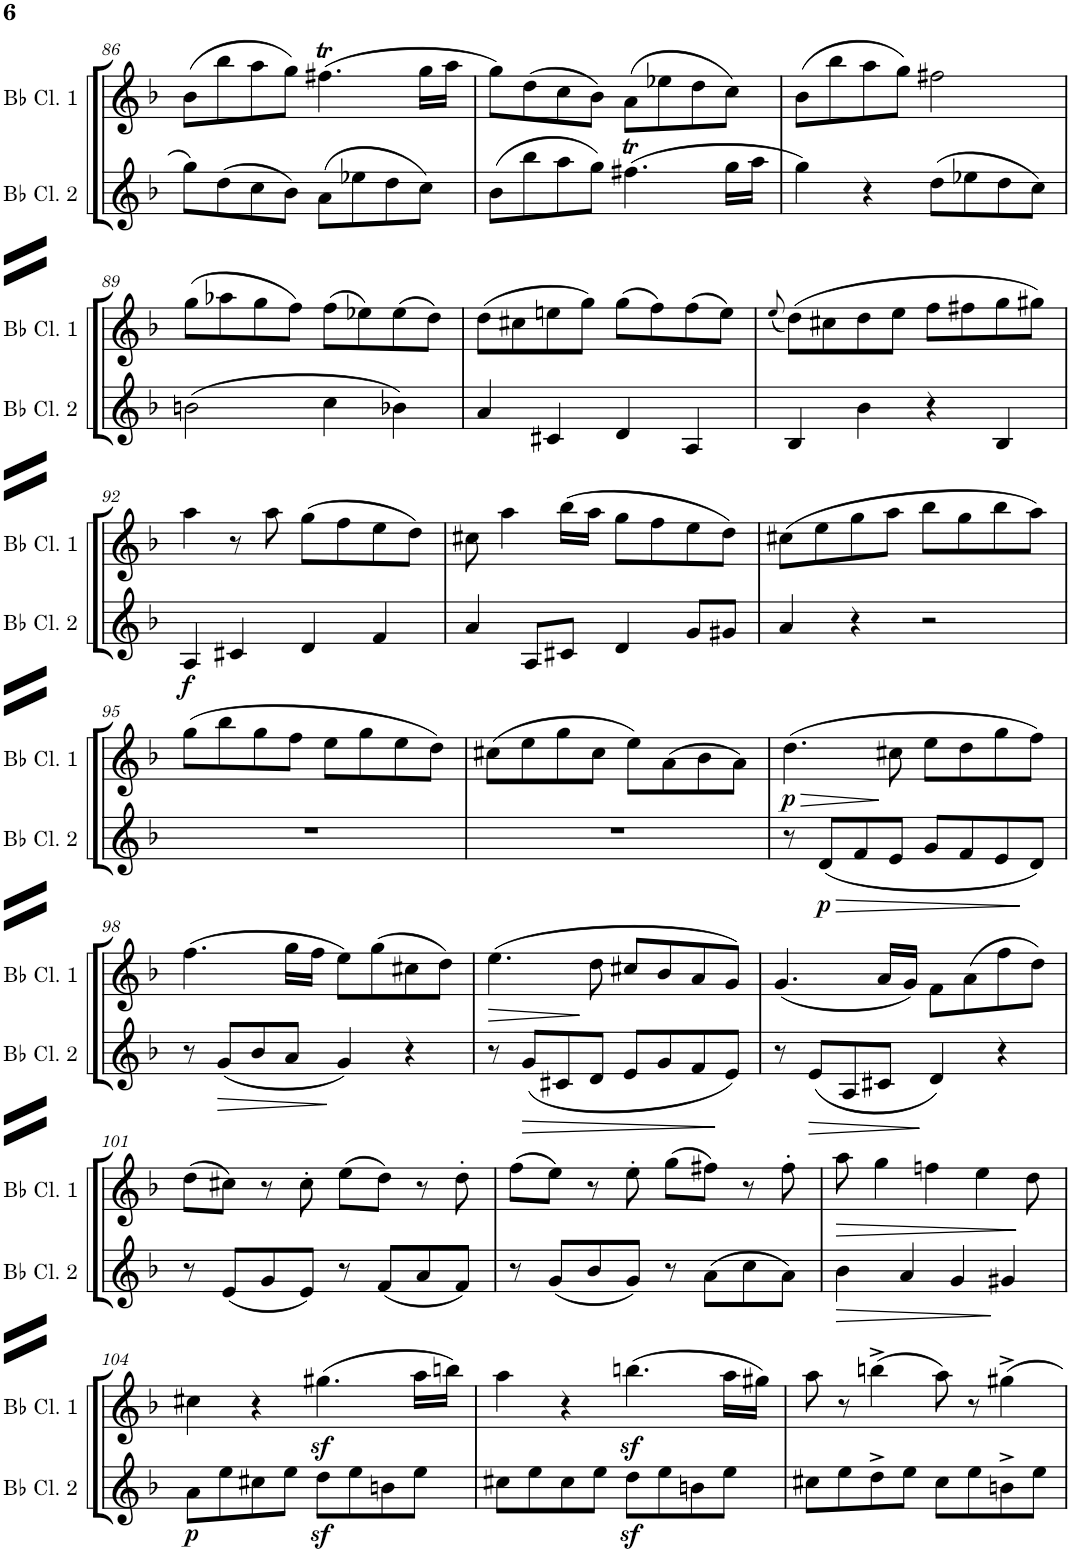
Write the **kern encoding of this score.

**kern	**dynam	**kern	**dynam
*part2	*part2	*part1	*part1
*staff2	*staff2	*staff1	*staff1
*I"Bb Clarinet 2	*	*I"Bb Clarinet 1	*
*I'Bb Cl. 2	*	*I'Bb Cl. 1	*
!!LO:PB:g=z
*clefG2	*	*clefG2	*
*Trd1c2	*	*Trd1c2	*
*k[b-]	*	*k[b-]	*
*M4/4	*	*M4/4	*
*met(c)	*	*met(c)	*
=86	=86	=86	=86
8gg\L	.	(8b-\L	.
(8dd\	.	8bb-\	.
8cc\	.	8aa\	.
8b-\J)	.	8gg\J)	.
(8a\L	.	(4.ff#Xt\	.
8ee-X\	.	.	.
8dd\	.	.	.
8cc\J)	.	16gg\LL	.
.	.	16aa\JJ	.
=87	=87	=87	=87
(8b-\L	.	8gg\L)	.
8bb-\	.	(8dd\	.
8aa\	.	8cc\	.
8gg\J)	.	8b-\J)	.
(4.ff#Xt\	.	(8a\L	.
.	.	8ee-X\	.
.	.	8dd\	.
16gg\LL	.	8cc\J)	.
16aa\JJ	.	.	.
=88	=88	=88	=88
4gg\)	.	(8b-\L	.
.	.	8bb-\	.
4r	.	8aa\	.
.	.	8gg\J)	.
(8dd\L	.	2ff#X\	.
8ee-X\	.	.	.
8dd\	.	.	.
8cc\J)	.	.	.
!!LO:LB:g=z
=89	=89	=89	=89
(2bn\	.	(8gg\L	.
.	.	8aa-X\	.
.	.	8gg\	.
.	.	8ff\J)	.
4cc\	.	(8ff\L	.
.	.	8ee-X\)	.
4b-X\)	.	(8ee-\	.
.	.	8dd\J)	.
=90	=90	=90	=90
4a/	.	(8dd\L	.
.	.	8cc#X\	.
4c#X/	.	8een\	.
.	.	8gg\J)	.
4d/	.	(8gg\L	.
.	.	8ff\)	.
4A/	.	(8ff\	.
.	.	8ee\J)	.
=91	=91	=91	=91
.	.	(8qee/	.
4B-/	.	(8dd\L)	.
.	.	8cc#X\	.
4b-\	.	8dd\	.
.	.	8ee\J	.
4r	.	8ff\L	.
.	.	8ff#X\	.
4B-/	.	8gg\	.
.	.	8gg#X\J)	.
!!LO:LB:g=z
=92	=92	=92	=92
!	!LO:DY:b	!	!
4A/	f	4aa\	.
4c#X/	.	8r	.
.	.	8aa\	.
4d/	.	(8gg\L	.
.	.	8ff\	.
4f/	.	8ee\	.
.	.	8dd\J)	.
=93	=93	=93	=93
4a/	.	8cc#X\	.
.	.	4aa\	.
8A/L	.	.	.
8c#X/J	.	(16bb-\LL	.
.	.	16aa\JJ	.
4d/	.	8gg\L	.
.	.	8ff\	.
8g/L	.	8ee\	.
8g#X/J	.	8dd\J)	.
=94	=94	=94	=94
4a/	.	(8cc#X\L	.
.	.	8ee\	.
4r	.	8gg\	.
.	.	8aa\J	.
2r	.	8bb-\L	.
.	.	8gg\	.
.	.	8bb-\	.
.	.	8aa\J)	.
!!LO:LB:g=z
=95	=95	=95	=95
1r	.	(8gg\L	.
.	.	8bb-\	.
.	.	8gg\	.
.	.	8ff\J	.
.	.	8ee\L	.
.	.	8gg\	.
.	.	8ee\	.
.	.	8dd\J)	.
=96	=96	=96	=96
1r	.	(8cc#X\L	.
.	.	8ee\	.
.	.	8gg\	.
.	.	8cc#\J	.
.	.	8ee\L)	.
.	.	(8a\	.
.	.	8b-\	.
.	.	8a\J)	.
=97	=97	=97	=97
!	!	!	!LO:HP:b
!	!	!	!LO:DY:n=1:b
8r	.	(4.dd\	> p
!	!LO:HP:b	!	!
!	!LO:DY:n=1:b	!	!
(8d/L	> p	.	.
8f/	.	.	.
8e/J	.	8cc#X\	]
8g/L	.	8ee\L	.
8f/	.	8dd\	.
8e/	.	8gg\	.
8d/J)	]	8ff\J)	.
!!LO:LB:g=z
=98	=98	=98	=98
8r	.	(4.ff\	.
!	!LO:HP:b	!	!
(8g/L	>	.	.
8b-/	.	.	.
8a/J	.	16gg\LL	.
.	.	16ff\JJ	.
4g/)	]	8ee\L)	.
.	.	(8gg\	.
4r	.	8cc#X\	.
.	.	8dd\J)	.
=99	=99	=99	=99
!	!	!	!LO:HP:b
8r	.	(4.ee\	>
!	!LO:HP:b	!	!
(8g/L	>	.	.
8c#X/	.	.	.
8d/J	.	8dd\	]
8e/L	.	8cc#X/L	.
8g/	.	8b-/	.
8f/	.	8a/	.
8e/J)	]	8g/J)	.
=100	=100	=100	=100
8r	.	(<4.g/	.
!	!LO:HP:b	!	!
(8e/L	>	.	.
8A/	.	.	.
8c#X/J	.	16a/LL	.
.	.	16g/JJ)	.
4d/)	]	8f\L	.
.	.	(8a\	.
4r	.	8ff\	.
.	.	8dd\J)	.
!!LO:LB:g=z
=101	=101	=101	=101
8r	.	(8dd\L	.
(8e/L	.	8cc#X\J)	.
8g/	.	8r	.
8e/J)	.	8cc#'\	.
8r	.	(8ee\L	.
(8f/L	.	8dd\J)	.
8a/	.	8r	.
8f/J)	.	8dd'\	.
=102	=102	=102	=102
8r	.	(8ff\L	.
(8g/L	.	8ee\J)	.
8b-/	.	8r	.
8g/J)	.	8ee'\	.
8r	.	(8gg\L	.
(8a\L	.	8ff#X\J)	.
8cc\	.	8r	.
8a\J)	.	8ff#'\	.
=103	=103	=103	=103
!	!LO:HP:b	!	!LO:HP:b
4b-\	>	8aa\	>
.	.	4gg\	.
4a/	.	.	.
.	.	4ffn\	.
4g/	.	.	.
.	.	4ee\	.
4g#X/	]	.	.
.	.	8dd\	]
!!LO:LB:g=z
=104	=104	=104	=104
!	!LO:DY:b	!	!
8a\L	p	4cc#X\	.
8ee\	.	.	.
8cc#X\	.	4r	.
8ee\J	.	.	.
8ddz<\L	.	(4.gg#Xz<\	.
8ee\	.	.	.
8bn\	.	.	.
8ee\J	.	16aa\LL	.
.	.	16bbn\JJ)	.
=105	=105	=105	=105
8cc#X\L	.	4aa\	.
8ee\	.	.	.
8cc#\	.	4r	.
8ee\J	.	.	.
8ddz<\L	.	(4.bbnz<\	.
8ee\	.	.	.
8bn\	.	.	.
8ee\J	.	16aa\LL	.
.	.	16gg#X\JJ)	.
=106	=106	=106	=106
8cc#X\L	.	8aa\	.
8ee\	.	8r	.
8dd^\	.	(4bbn^\	.
8ee\J	.	.	.
8cc#\L	.	8aa\)	.
8ee\	.	8r	.
8bn^\	.	4gg#X^\	.
8ee\J	.	.	.
=	=	=	=
*-	*-	*-	*-
